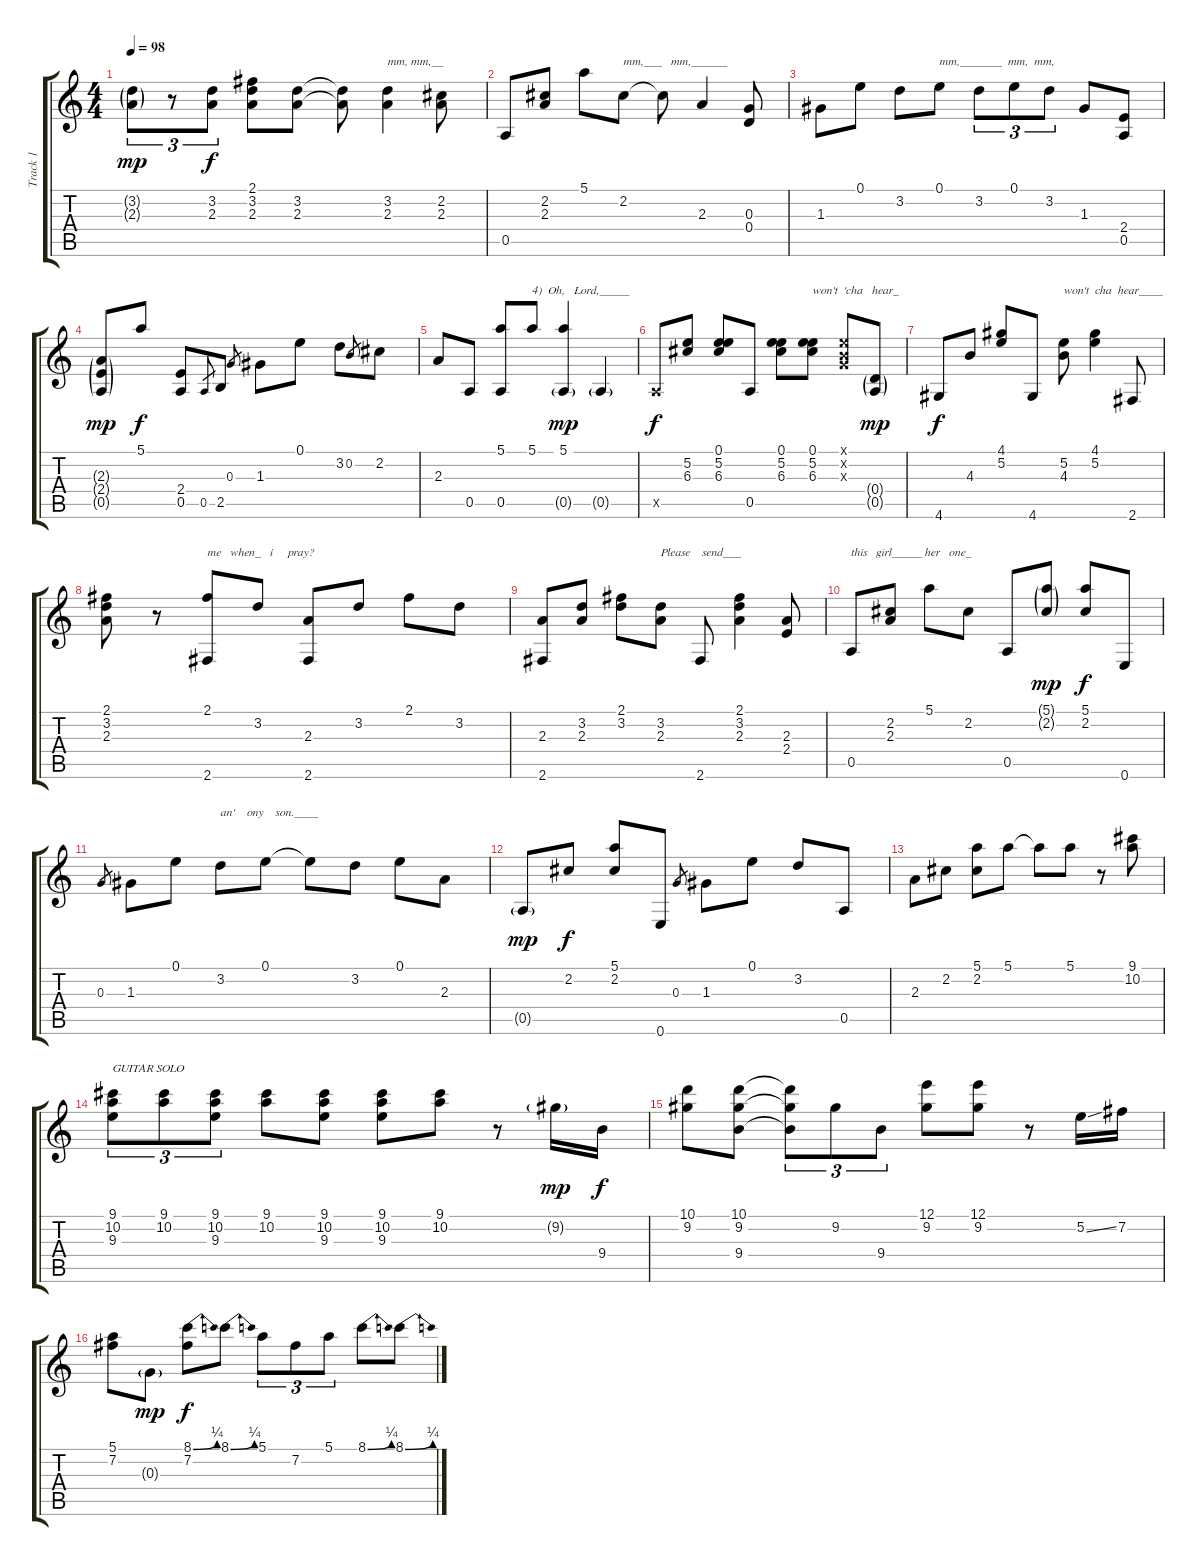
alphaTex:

\track ("Track 1" "Track 1") {instrument acousticguitarnylon}
\staff {score tabs}
\tuning (E4 B3 G3 D3 A2 E2) {hide}
\ts (4 4)
\tempo 98
\clef g2
\ks c
(3.2{g} 2.3{g}).8{tu (3 2) dy mp} r.8{tu (3 2)} (3.2 2.3).8{tu (3 2) dy f} (2.1 3.2 2.3).8 (3.2 2.3).8 (3.2{t} 2.3{t}).8 (3.2 2.3).4{txt "mm, mm,__"} (2.2 2.3).8 |
0.5.8 (2.2 2.3).8 5.1.8 2.2.8{txt "mm,___   mm,______"} 2.2{t}.8 2.3.4 (0.3 0.4).8 |
1.3.8 0.1.8 3.2.8 0.1.8{txt "mm,_______  mm,  mm,"} 3.2.8{tu (3 2)} 0.1.8{tu (3 2)} 3.2.8{tu (3 2)} 1.3.8 (2.4 0.5).8 |
(2.3{g} 2.4{g} 0.5{g}).8{dy mp} 5.1.8{dy f} (2.4 0.5).8 0.5.8{gr} 2.5.8 0.3.8{gr} 1.3.8 0.1.8 3.2.8 0.2.8{gr} 2.2.8 |
2.3.8 0.5.8 (5.1 0.5).8 5.1.8{txt "4)  Oh,   Lord,_____"} (5.1 0.5{g}).4{dy mp} 0.5{g}.4 |
0.5{x}.8{dy f} (5.2 6.3).8 (0.1 5.2 6.3).8 0.5.8 (0.1 5.2 6.3).8 (0.1 5.2 6.3).8{txt "won't  'cha   hear_"} (0.1{x} 0.2{x} 0.3{x}).8 (0.4{g} 0.5{g}).8{dy mp} |
4.6.8{dy f} 4.3.8 (4.1 5.2).8 4.6.8 (5.2 4.3).8{txt "won't  cha  hear____"} (4.1 5.2).4 2.6.8 |
(2.1 3.2 2.3).8 r.8 (2.1 2.6).8{txt "me   when_   i     pray?"} 3.2.8 (2.3 2.6).8 3.2.8 2.1.8 3.2.8 |
(2.3 2.6).8 (3.2 2.3).8 (2.1 3.2).8 (3.2 2.3).8{txt "Please    send___"} 2.6.8 (2.1 3.2 2.3).4 (2.3 2.4).8 |
0.5.8{txt "this   girl_____ her   one_"} (2.2 2.3).8 5.1.8 2.2.8 0.5.8 (5.1{g} 2.2{g}).8{dy mp} (5.1 2.2).8{dy f} 0.6.8 |
0.3.8{gr} 1.3.8 0.1.8 3.2.8{txt "an'    ony    son.____"} 0.1.8 0.1{t}.8 3.2.8 0.1.8 2.3.8 |
0.5{g}.8{dy mp} 2.2.8{dy f} (5.1 2.2).8 0.6.8 0.3.8{gr} 1.3.8 0.1.8 3.2.8 0.5.8 |
2.3.8 2.2.8 (5.1 2.2).8 5.1.8 5.1{t}.8 5.1.8 r.8 (9.1 10.2).8 |
(9.1 10.2 9.3).8{tu (3 2) txt "GUITAR SOLO"} (9.1 10.2).8{tu (3 2)} (9.1 10.2 9.3).8{tu (3 2)} (9.1 10.2).8 (9.1 10.2 9.3).8 (9.1 10.2 9.3).8 (9.1 10.2).8 r.8 9.2{g}.16{dy mp} 9.4.16{dy f} |
(10.1 9.2).8 (10.1 9.2 9.4).8 (10.1{t} 9.2{t} 9.4{t}).8{tu (3 2)} 9.2.8{tu (3 2)} 9.4.8{tu (3 2)} (12.1 9.2).8 (12.1 9.2).8 r.8 5.2{ss}.16 7.2.16 |
(5.1 7.2).8 0.3{g}.8{dy mp} (8.1{be (bend 0 0 60 1)} 7.2).8{dy f} 8.1{be (bend 0 0 60 1)}.8 5.1.8{tu (3 2)} 7.2.8{tu (3 2)} 5.1.8{tu (3 2)} 8.1{be (bend 0 0 60 1)}.8 8.1{be (bend 0 0 60 1)}.8
